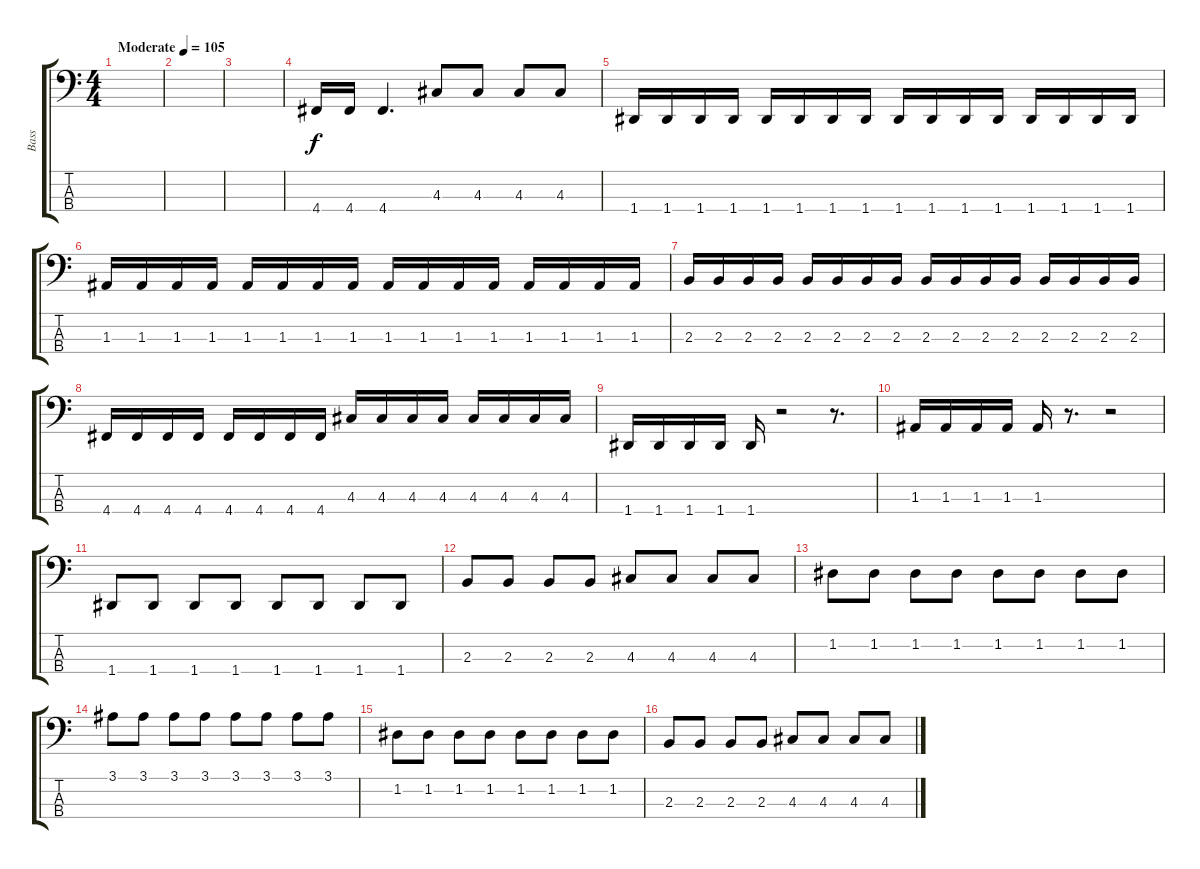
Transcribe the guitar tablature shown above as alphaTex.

\track ("Bass" "Bass") {instrument electricbassfinger}
\staff {score tabs}
\tuning (G2 D2 A1 D1) {hide}
\ts (4 4)
\tempo (105 "Moderate")
\clef f4
\ks c
|
|
|
4.4.16 4.4.16 4.4.4{d} 4.3.8 4.3.8 4.3.8 4.3.8 |
1.4.16 1.4.16 1.4.16 1.4.16 1.4.16 1.4.16 1.4.16 1.4.16 1.4.16 1.4.16 1.4.16 1.4.16 1.4.16 1.4.16 1.4.16 1.4.16 |
1.3.16 1.3.16 1.3.16 1.3.16 1.3.16 1.3.16 1.3.16 1.3.16 1.3.16 1.3.16 1.3.16 1.3.16 1.3.16 1.3.16 1.3.16 1.3.16 |
2.3.16 2.3.16 2.3.16 2.3.16 2.3.16 2.3.16 2.3.16 2.3.16 2.3.16 2.3.16 2.3.16 2.3.16 2.3.16 2.3.16 2.3.16 2.3.16 |
4.4.16 4.4.16 4.4.16 4.4.16 4.4.16 4.4.16 4.4.16 4.4.16 4.3.16 4.3.16 4.3.16 4.3.16 4.3.16 4.3.16 4.3.16 4.3.16 |
1.4.16 1.4.16 1.4.16 1.4.16 1.4.16 r.2 r.8{d} |
1.3.16 1.3.16 1.3.16 1.3.16 1.3.16 r.8{d} r.2 |
1.4.8 1.4.8 1.4.8 1.4.8 1.4.8 1.4.8 1.4.8 1.4.8 |
2.3.8 2.3.8 2.3.8 2.3.8 4.3.8 4.3.8 4.3.8 4.3.8 |
1.2.8 1.2.8 1.2.8 1.2.8 1.2.8 1.2.8 1.2.8 1.2.8 |
3.1.8 3.1.8 3.1.8 3.1.8 3.1.8 3.1.8 3.1.8 3.1.8 |
1.2.8 1.2.8 1.2.8 1.2.8 1.2.8 1.2.8 1.2.8 1.2.8 |
2.3.8 2.3.8 2.3.8 2.3.8 4.3.8 4.3.8 4.3.8 4.3.8
